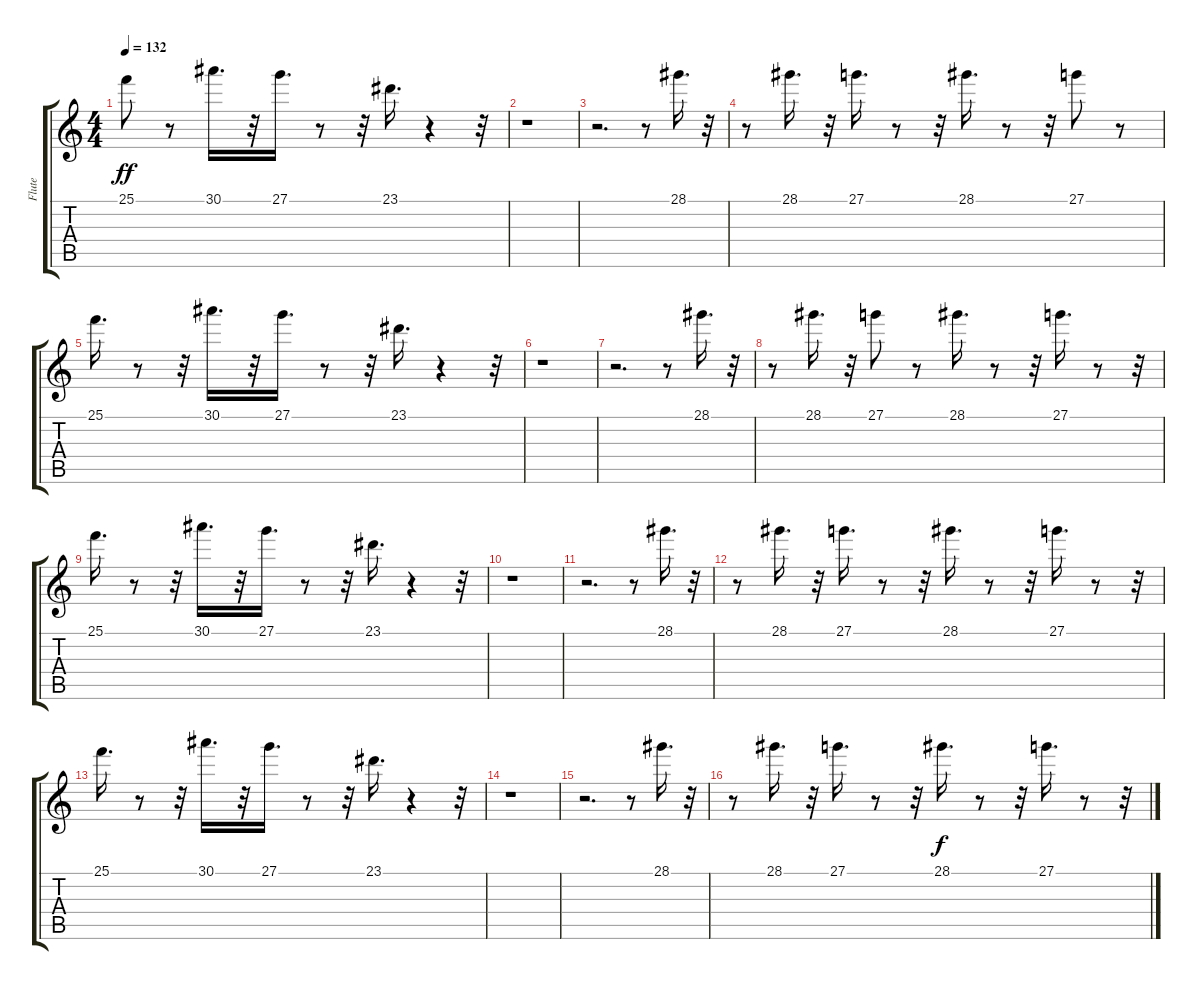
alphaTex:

\track ("Flute" "Flute") {instrument flute}
\staff {score tabs}
\tuning (E4 B3 G3 D3 A2 E2) {hide}
\ts (4 4)
\tempo 132
\clef g2
\ks c
25.1.8{dy ff} r.8 30.1.16{d} r.32 27.1.16{d} r.8 r.32 23.1.16{d} r.4 r.32 |
r.1 |
r.2{d} r.8 28.1.16{d} r.32 |
r.8 28.1.16{d} r.32 27.1.16{d} r.8 r.32 28.1.16{d} r.8 r.32 27.1.8 r.8 |
25.1.16{d} r.8 r.32 30.1.16{d} r.32 27.1.16{d} r.8 r.32 23.1.16{d} r.4 r.32 |
r.1 |
r.2{d} r.8 28.1.16{d} r.32 |
r.8 28.1.16{d} r.32 27.1.8 r.8 28.1.16{d volume 13} r.8 r.32 27.1.16{d volume 13} r.8 r.32 |
25.1.16{d volume 12} r.8 r.32 30.1.16{d} r.32 27.1.16{d} r.8 r.32 23.1.16{d volume 12} r.4 r.32 |
r.1 |
r.2{d} r.8 28.1.16{d volume 12} r.32 |
r.8 28.1.16{d volume 11} r.32 27.1.16{d volume 11} r.8 r.32 28.1.16{d} r.8 r.32 27.1.16{d} r.8 r.32 |
25.1.16{d} r.8 r.32 30.1.16{d volume 11} r.32 27.1.16{d} r.8 r.32 23.1.16{d volume 10} r.4 r.32 |
r.1 |
r.2{d} r.8 28.1.16{d volume 5} r.32 |
r.8 28.1.16{d volume 4} r.32 27.1.16{d volume 4} r.8 r.32 28.1.16{d dy f volume 4} r.8 r.32 27.1.16{d volume 4} r.8 r.32
